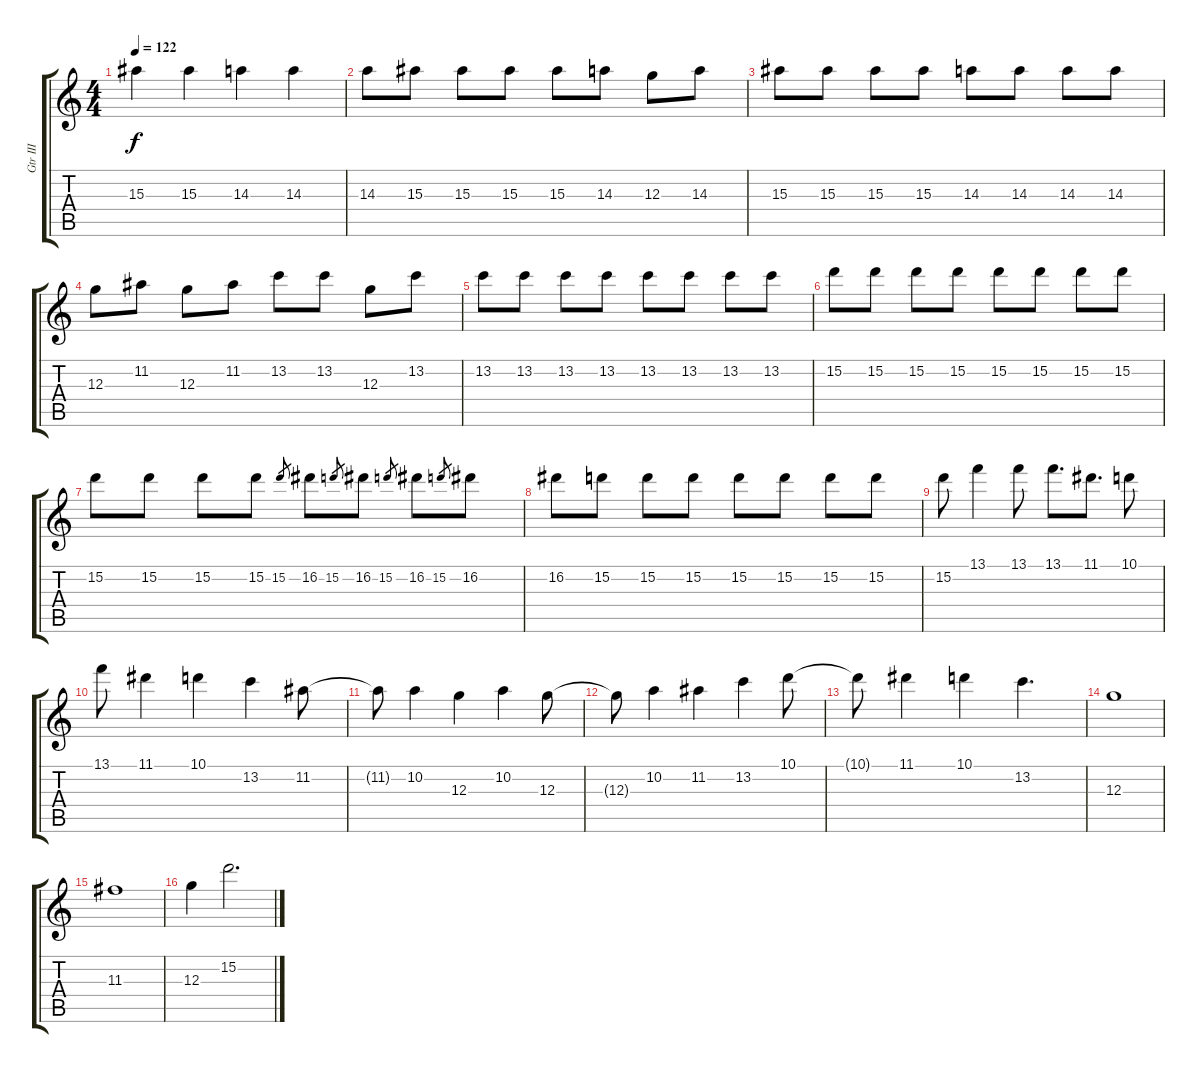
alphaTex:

\track ("Gtr III" "Gtr III") {instrument overdrivenguitar}
\staff {score tabs}
\tuning (E4 B3 G3 D3 A2 D2) {hide}
\ts (4 4)
\tempo 122
\clef g2
\ks c
15.3.4{dy f} 15.3.4 14.3.4 14.3.4 |
14.3.8 15.3.8 15.3.8 15.3.8 15.3.8 14.3.8 12.3.8 14.3.8 |
15.3.8 15.3.8 15.3.8 15.3.8 14.3.8 14.3.8 14.3.8 14.3.8 |
12.3.8 11.2.8 12.3.8 11.2.8 13.2.8 13.2.8 12.3.8 13.2.8 |
13.2.8 13.2.8 13.2.8 13.2.8 13.2.8 13.2.8 13.2.8 13.2.8 |
15.2.8 15.2.8 15.2.8 15.2.8 15.2.8 15.2.8 15.2.8 15.2.8 |
15.2.8 15.2.8 15.2.8 15.2.8 15.2.8{gr} 16.2.8 15.2.8{gr} 16.2.8 15.2.8{gr} 16.2.8 15.2.8{gr} 16.2.8 |
16.2.8 15.2.8 15.2.8 15.2.8 15.2.8 15.2.8 15.2.8 15.2.8 |
15.2.8 13.1.4 13.1.8 13.1.8{d} 11.1.8{d} 10.1.8 |
13.1.8 11.1.4 10.1.4 13.2.4 11.2.8 |
11.2{t}.8 10.2.4 12.3.4 10.2.4 12.3.8 |
12.3{t}.8 10.2.4 11.2.4 13.2.4 10.1.8 |
10.1{t}.8 11.1.4 10.1.4 13.2.4{d} |
12.3.1 |
11.3.1 |
12.3.4 15.2.2{d}
